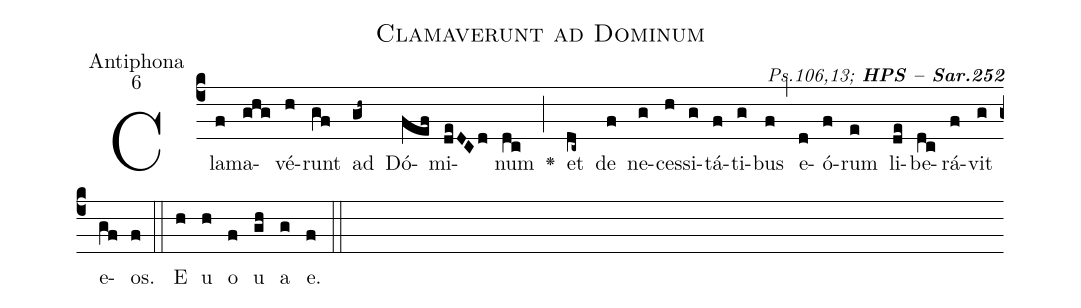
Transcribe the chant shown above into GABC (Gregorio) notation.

name:Clamaverunt ad Dominum;
office-part:Antiphona;
mode:6;
commentary:{\itshape\mdseries Ps.106,13;\/} {\bfseries HPS -- Sar.252};
%%
(c4)Cla(f)ma(ghg)vé(h)runt(gf) ad(gh~) Dó(fef)mi(deDCd)num(dc) <v>\greheightstar</v>(;) et(dc~) de(f) ne(g)ces(h)si(g)tá(f)ti(g)bus(f) (,) e(d)ó(f)rum(e) li(de)be(dc)rá(f)vit(g) e(gf)os.(f) (::) E(h) u(h) o(f) u(gh) a(g) e.(f) (::)
